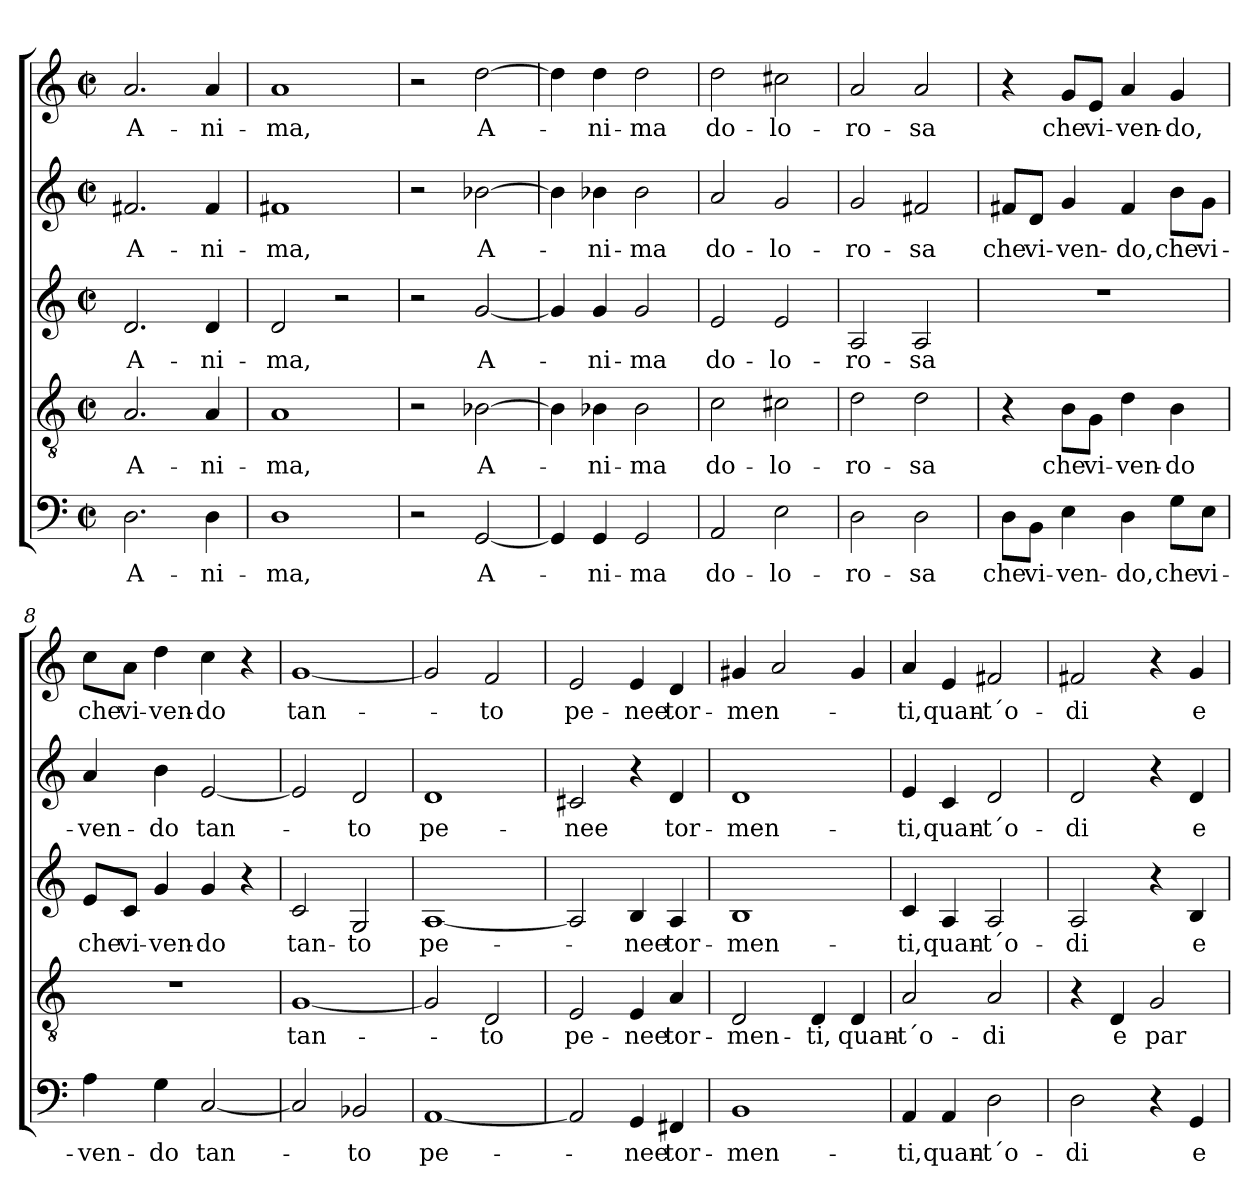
**kern	**text	**kern	**text	**kern	**text	**kern	**text	**kern	**text
*part5	*part5	*part4	*part4	*part3	*part3	*part2	*part2	*part1	*part1
*staff5	*staff5	*staff4	*staff4	*staff3	*staff3	*staff2	*staff2	*staff1	*staff1
*clefF4	*	*clefGv2	*	*clefG2	*	*clefG2	*	*clefG2	*
*k[]	*	*k[]	*	*k[]	*	*k[]	*	*k[]	*
*M2/2	*	*M2/2	*	*M2/2	*	*M2/2	*	*M2/2	*
*met(c|)	*	*met(c|)	*	*met(c|)	*	*met(c|)	*	*met(c|)	*
*MM120	*	*MM120	*	*MM120	*	*MM120	*	*MM120	*
=1	=1	=1	=1	=1	=1	=1	=1	=1	=1
!	!LO:LY:b	!	!LO:LY:b	!	!LO:LY:b	!	!LO:LY:b	!	!LO:LY:b
2.D\	A-	2.A/	A-	2.d/	A-	2.f#X/	A-	2.a/	A-
!	!LO:LY:b	!	!LO:LY:b	!	!LO:LY:b	!	!LO:LY:b	!	!LO:LY:b
4D\	-ni-	4A/	-ni-	4d/	-ni-	4f#/	-ni-	4a/	-ni-
=2	=2	=2	=2	=2	=2	=2	=2	=2	=2
!	!LO:LY:b	!	!LO:LY:b	!	!LO:LY:b	!	!LO:LY:b	!	!LO:LY:b
1D	-ma,	1A	-ma,	2d/	-ma,	1f#X	-ma,	1a	-ma,
.	.	.	.	2r	.	.	.	.	.
=3	=3	=3	=3	=3	=3	=3	=3	=3	=3
2r	.	2r	.	2r	.	2r	.	2r	.
!	!LO:LY:b	!	!LO:LY:b	!	!LO:LY:b	!	!LO:LY:b	!	!LO:LY:b
[2GG/	A-	[2B-X\	A-	[2g/	A-	[2b-X\	A-	[2dd\	A-
=4	=4	=4	=4	=4	=4	=4	=4	=4	=4
4GG/]	.	4B-\]	.	4g/]	.	4b-\]	.	4dd\]	.
!	!LO:LY:b	!	!LO:LY:b	!	!LO:LY:b	!	!LO:LY:b	!	!LO:LY:b
4GG/	-ni-	4B-X\	-ni-	4g/	-ni-	4b-X\	-ni-	4dd\	-ni-
!	!LO:LY:b	!	!LO:LY:b	!	!LO:LY:b	!	!LO:LY:b	!	!LO:LY:b
2GG/	-ma	2B-\	-ma	2g/	-ma	2b-\	-ma	2dd\	-ma
=5	=5	=5	=5	=5	=5	=5	=5	=5	=5
!	!LO:LY:b	!	!LO:LY:b	!	!LO:LY:b	!	!LO:LY:b	!	!LO:LY:b
2AA/	do-	2c\	do-	2e/	do-	2a/	do-	2dd\	do-
!	!LO:LY:b	!	!LO:LY:b	!	!LO:LY:b	!	!LO:LY:b	!	!LO:LY:b
2E\	-lo-	2c#X\	-lo-	2e/	-lo-	2g/	-lo-	2cc#X\	-lo-
=6	=6	=6	=6	=6	=6	=6	=6	=6	=6
!	!LO:LY:b	!	!LO:LY:b	!	!LO:LY:b	!	!LO:LY:b	!	!LO:LY:b
2D\	-ro-	2d\	-ro-	2A/	-ro-	2g/	-ro-	2a/	-ro-
!	!LO:LY:b	!	!LO:LY:b	!	!LO:LY:b	!	!LO:LY:b	!	!LO:LY:b
2D\	-sa	2d\	-sa	2A/	-sa	2f#X/	-sa	2a/	-sa
=7	=7	=7	=7	=7	=7	=7	=7	=7	=7
!	!LO:LY:b	!	!	!	!	!	!LO:LY:b	!	!
8D\L	che	4r	.	1r	.	8f#X/L	che	4r	.
!	!LO:LY:b	!	!	!	!	!	!LO:LY:b	!	!
8BB\J	vi-	.	.	.	.	8d/J	vi-	.	.
!	!LO:LY:b	!	!LO:LY:b	!	!	!	!LO:LY:b	!	!LO:LY:b
4E\	-ven-	8B\L	che	.	.	4g/	-ven-	8g/L	che
!	!	!	!LO:LY:b	!	!	!	!	!	!LO:LY:b
.	.	8G\J	vi-	.	.	.	.	8e/J	vi-
!	!LO:LY:b	!	!LO:LY:b	!	!	!	!LO:LY:b	!	!LO:LY:b
4D\	-do,	4d\	-ven-	.	.	4f#/	-do,	4a/	-ven-
!	!LO:LY:b	!	!LO:LY:b	!	!	!	!LO:LY:b	!	!LO:LY:b
8G\L	che	4B\	-do	.	.	8b\L	che	4g/	-do,
!	!LO:LY:b	!	!	!	!	!	!LO:LY:b	!	!
8E\J	vi-	.	.	.	.	8g\J	vi-	.	.
!!LO:LB:g=z
=8	=8	=8	=8	=8	=8	=8	=8	=8	=8
!	!LO:LY:b	!	!	!	!LO:LY:b	!	!LO:LY:b	!	!LO:LY:b
4A\	-ven-	1r	.	8e/L	che	4a/	-ven-	8cc\L	che
!	!	!	!	!	!LO:LY:b	!	!	!	!LO:LY:b
.	.	.	.	8c/J	vi-	.	.	8a\J	vi-
!	!LO:LY:b	!	!	!	!LO:LY:b	!	!LO:LY:b	!	!LO:LY:b
4G\	-do	.	.	4g/	-ven-	4b\	-do	4dd\	-ven-
!	!LO:LY:b	!	!	!	!LO:LY:b	!	!LO:LY:b	!	!LO:LY:b
[2C/	tan-	.	.	4g/	-do	[2e/	tan-	4cc\	-do
.	.	.	.	4r	.	.	.	4r	.
=9	=9	=9	=9	=9	=9	=9	=9	=9	=9
!	!	!	!LO:LY:b	!	!LO:LY:b	!	!	!	!LO:LY:b
2C/]	.	[1G	tan-	2c/	tan-	2e/]	.	[1g	tan-
!	!LO:LY:b	!	!	!	!LO:LY:b	!	!LO:LY:b	!	!
2BB-X/	-to	.	.	2G/	-to	2d/	-to	.	.
=10	=10	=10	=10	=10	=10	=10	=10	=10	=10
!	!LO:LY:b	!	!	!	!LO:LY:b	!	!LO:LY:b	!	!
[1AA	pe-	2G/]	.	[1A	pe-	1d	pe-	2g/]	.
!	!	!	!LO:LY:b	!	!	!	!	!	!LO:LY:b
.	.	2D/	-to	.	.	.	.	2f/	-to
=11	=11	=11	=11	=11	=11	=11	=11	=11	=11
!	!	!	!LO:LY:b	!	!	!	!LO:LY:b	!	!LO:LY:b
2AA/]	.	2E/	pe-	2A/]	.	2c#X/	nee	2e/	pe-
!	!LO:LY:b	!	!LO:LY:b	!	!LO:LY:b	!	!	!	!LO:LY:b
4GG/	nee	4E/	nee	4B/	nee	4r	.	4e/	nee
!	!LO:LY:b	!	!LO:LY:b	!	!LO:LY:b	!	!LO:LY:b	!	!LO:LY:b
4FF#X/	tor-	4A/	tor-	4A/	tor-	4d/	tor-	4d/	tor-
=12	=12	=12	=12	=12	=12	=12	=12	=12	=12
!	!LO:LY:b	!	!LO:LY:b	!	!LO:LY:b	!	!LO:LY:b	!	!LO:LY:b
1BB	-men-	2D/	-men-	1B	-men-	1d	-men-	4g#X/	-men-
.	.	.	.	.	.	.	.	2a/	.
!	!	!	!LO:LY:b	!	!	!	!	!	!
.	.	4D/	-ti,	.	.	.	.	.	.
!	!	!	!LO:LY:b	!	!	!	!	!	!
.	.	4D/	quan-	.	.	.	.	4g#/	.
=13	=13	=13	=13	=13	=13	=13	=13	=13	=13
!	!LO:LY:b	!	!LO:LY:b	!	!LO:LY:b	!	!LO:LY:b	!	!LO:LY:b
4AA/	-ti,	2A/	-t´o-	4c/	-ti,	4e/	-ti,	4a/	-ti,
!	!LO:LY:b	!	!	!	!LO:LY:b	!	!LO:LY:b	!	!LO:LY:b
4AA/	quan-	.	.	4A/	quan-	4c/	quan-	4e/	quan-
!	!LO:LY:b	!	!LO:LY:b	!	!LO:LY:b	!	!LO:LY:b	!	!LO:LY:b
2D\	-t´o-	2A/	-di	2A/	-t´o-	2d/	-t´o-	2f#X/	-t´o-
!!LO:PB:g=z
=14	=14	=14	=14	=14	=14	=14	=14	=14	=14
!	!LO:LY:b	!	!	!	!LO:LY:b	!	!LO:LY:b	!	!LO:LY:b
2D\	-di	4r	.	2A/	-di	2d/	-di	2f#X/	-di
!	!	!	!LO:LY:b	!	!	!	!	!	!
.	.	4D/	e	.	.	.	.	.	.
!	!	!	!LO:LY:b	!	!	!	!	!	!
4r	.	2G/	par-	4r	.	4r	.	4r	.
!	!LO:LY:b	!	!	!	!LO:LY:b	!	!LO:LY:b	!	!LO:LY:b
4GG/	e	.	.	4B/	e	4d/	e	4g/	e
=	=	=	=	=	=	=	=	=	=
*-	*-	*-	*-	*-	*-	*-	*-	*-	*-
